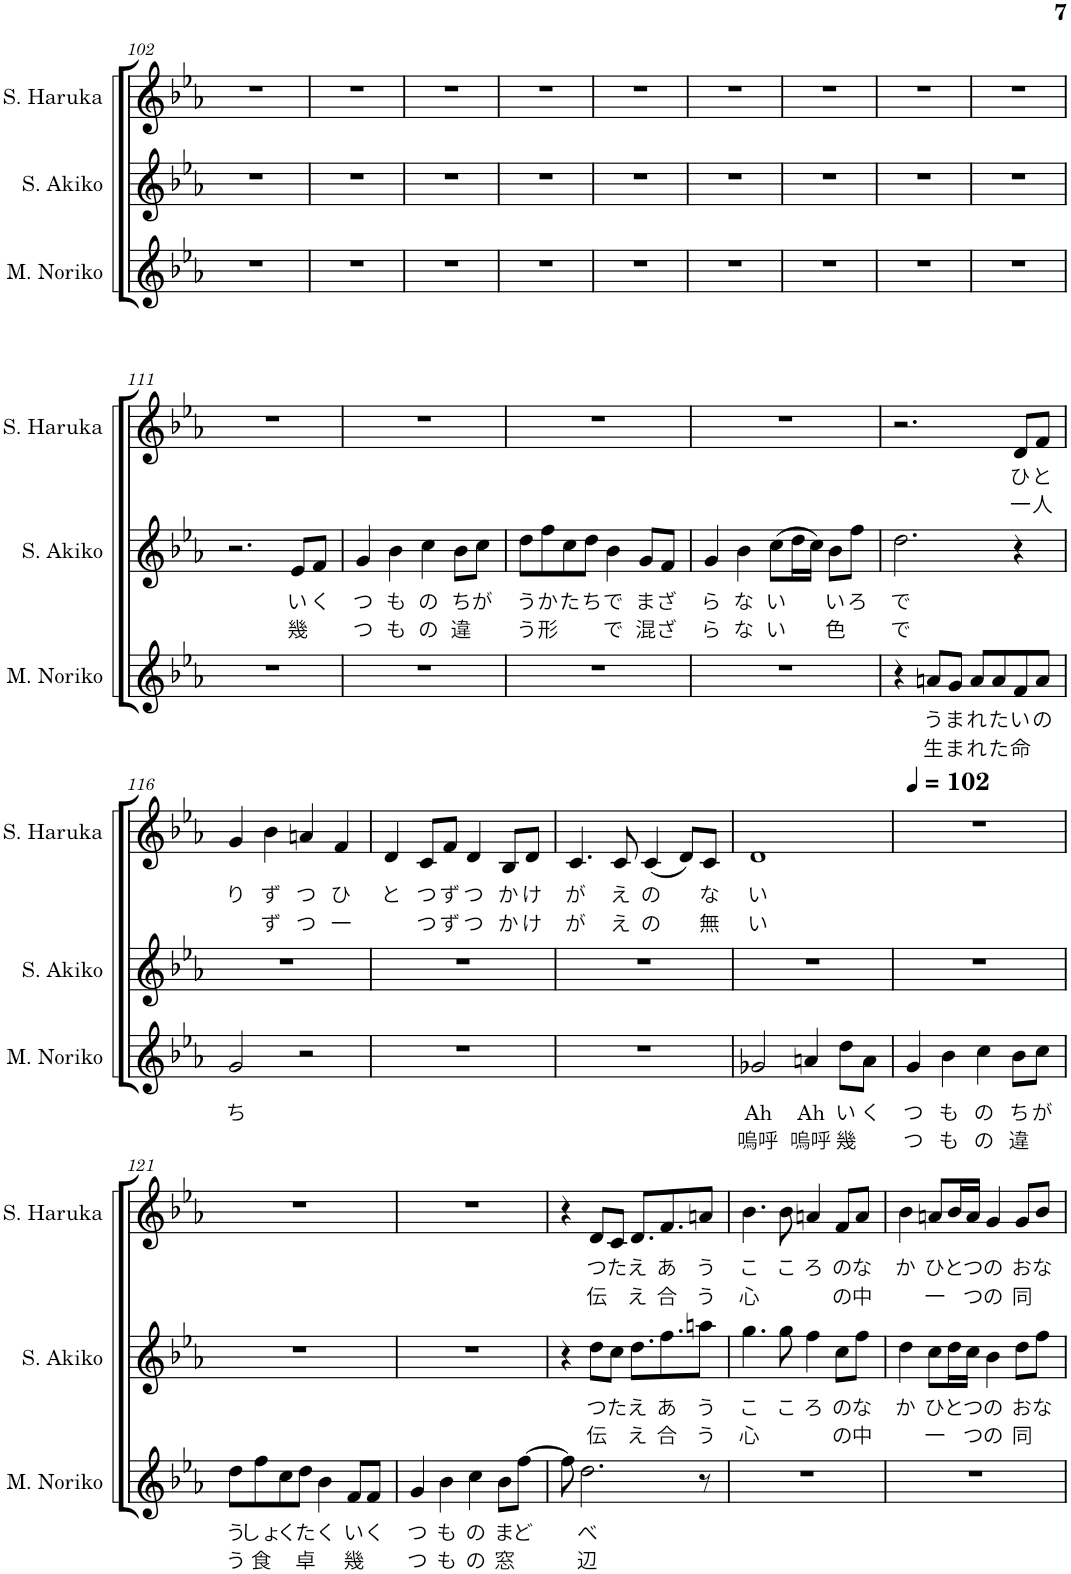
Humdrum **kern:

**kern	**text	**text	**kern	**text	**text	**kern	**text	**text
*part3	*part3	*part3	*part2	*part2	*part2	*part1	*part1	*part1
*staff3	*staff3	*staff3	*staff2	*staff2	*staff2	*staff1	*staff1	*staff1
*I"みとせのりこ	*	*	*I"志方あきこ	*	*	*I"霜月はるか	*	*
!!LO:PB:g=z
*clefG2	*	*	*clefG2	*	*	*clefG2	*	*
*k[b-e-a-]	*	*	*k[b-e-a-]	*	*	*k[b-e-a-]	*	*
*M4/4	*	*	*M4/4	*	*	*M4/4	*	*
=102	=102	=102	=102	=102	=102	=102	=102	=102
1r	.	.	1r	.	.	1r	.	.
=103	=103	=103	=103	=103	=103	=103	=103	=103
1r	.	.	1r	.	.	1r	.	.
=104	=104	=104	=104	=104	=104	=104	=104	=104
1r	.	.	1r	.	.	1r	.	.
=105	=105	=105	=105	=105	=105	=105	=105	=105
1r	.	.	1r	.	.	1r	.	.
=106	=106	=106	=106	=106	=106	=106	=106	=106
1r	.	.	1r	.	.	1r	.	.
=107	=107	=107	=107	=107	=107	=107	=107	=107
1r	.	.	1r	.	.	1r	.	.
=108	=108	=108	=108	=108	=108	=108	=108	=108
1r	.	.	1r	.	.	1r	.	.
=109	=109	=109	=109	=109	=109	=109	=109	=109
1r	.	.	1r	.	.	1r	.	.
=110	=110	=110	=110	=110	=110	=110	=110	=110
1r	.	.	1r	.	.	1r	.	.
!!LO:LB:g=z
=111	=111	=111	=111	=111	=111	=111	=111	=111
1r	.	.	2.r	.	.	1r	.	.
!	!	!	!	!LO:LY:b	!LO:LY:b	!	!	!
.	.	.	8e-/L	い	幾	.	.	.
!	!	!	!	!LO:LY:b	!	!	!	!
.	.	.	8f/J	く	.	.	.	.
=112	=112	=112	=112	=112	=112	=112	=112	=112
!	!	!	!	!LO:LY:b	!LO:LY:b	!	!	!
1r	.	.	4g/	つ	つ	1r	.	.
!	!	!	!	!LO:LY:b	!LO:LY:b	!	!	!
.	.	.	4b-\	も	も	.	.	.
!	!	!	!	!LO:LY:b	!LO:LY:b	!	!	!
.	.	.	4cc\	の	の	.	.	.
!	!	!	!	!LO:LY:b	!LO:LY:b	!	!	!
.	.	.	8b-\L	ち	違	.	.	.
!	!	!	!	!LO:LY:b	!	!	!	!
.	.	.	8cc\J	が	.	.	.	.
=113	=113	=113	=113	=113	=113	=113	=113	=113
!	!	!	!	!LO:LY:b	!LO:LY:b	!	!	!
1r	.	.	8dd\L	う	う	1r	.	.
!	!	!	!	!LO:LY:b	!LO:LY:b	!	!	!
.	.	.	8ff\	か	形	.	.	.
!	!	!	!	!LO:LY:b	!	!	!	!
.	.	.	8cc\	た	.	.	.	.
!	!	!	!	!LO:LY:b	!	!	!	!
.	.	.	8dd\J	ち	.	.	.	.
!	!	!	!	!LO:LY:b	!LO:LY:b	!	!	!
.	.	.	4b-\	で	で	.	.	.
!	!	!	!	!LO:LY:b	!LO:LY:b	!	!	!
.	.	.	8g/L	ま	混	.	.	.
!	!	!	!	!LO:LY:b	!LO:LY:b	!	!	!
.	.	.	8f/J	ざ	ざ	.	.	.
=114	=114	=114	=114	=114	=114	=114	=114	=114
!	!	!	!	!LO:LY:b	!LO:LY:b	!	!	!
1r	.	.	4g/	ら	ら	1r	.	.
!	!	!	!	!LO:LY:b	!LO:LY:b	!	!	!
.	.	.	4b-\	な	な	.	.	.
!	!	!	!	!LO:LY:b	!LO:LY:b	!	!	!
.	.	.	(8cc\L	い	い	.	.	.
.	.	.	16dd\L	.	.	.	.	.
.	.	.	16cc\JJ)	.	.	.	.	.
!	!	!	!	!LO:LY:b	!LO:LY:b	!	!	!
.	.	.	8b-\L	い	色	.	.	.
!	!	!	!	!LO:LY:b	!	!	!	!
.	.	.	8ff\J	ろ	.	.	.	.
=115	=115	=115	=115	=115	=115	=115	=115	=115
!	!	!	!	!LO:LY:b	!LO:LY:b	!	!	!
4r	.	.	2.dd\	で	で	2.r	.	.
!	!LO:LY:b	!LO:LY:b	!	!	!	!	!	!
8an/L	う	生	.	.	.	.	.	.
!	!LO:LY:b	!LO:LY:b	!	!	!	!	!	!
8g/J	ま	ま	.	.	.	.	.	.
!	!LO:LY:b	!LO:LY:b	!	!	!	!	!	!
8a/L	れ	れ	.	.	.	.	.	.
!	!LO:LY:b	!LO:LY:b	!	!	!	!	!	!
8a/	た	た	.	.	.	.	.	.
!	!LO:LY:b	!LO:LY:b	!	!	!	!	!LO:LY:b	!LO:LY:b
8f/	い	命	4r	.	.	8d/L	ひ	一
!	!LO:LY:b	!	!	!	!	!	!LO:LY:b	!LO:LY:b
8a/J	の	.	.	.	.	8f/J	と	人
!!LO:LB:g=z
=116	=116	=116	=116	=116	=116	=116	=116	=116
!	!LO:LY:b	!	!	!	!	!	!LO:LY:b	!
2g/	ち	.	1r	.	.	4g/	り	.
!	!	!	!	!	!	!	!LO:LY:b	!LO:LY:b
.	.	.	.	.	.	4b-\	ず	ず
!	!	!	!	!	!	!	!LO:LY:b	!LO:LY:b
2r	.	.	.	.	.	4an/	つ	つ
!	!	!	!	!	!	!	!LO:LY:b	!LO:LY:b
.	.	.	.	.	.	4f/	ひ	一
=117	=117	=117	=117	=117	=117	=117	=117	=117
!	!	!	!	!	!	!	!LO:LY:b	!
1r	.	.	1r	.	.	4d/	と	.
!	!	!	!	!	!	!	!LO:LY:b	!LO:LY:b
.	.	.	.	.	.	8c/L	つ	つ
!	!	!	!	!	!	!	!LO:LY:b	!LO:LY:b
.	.	.	.	.	.	8f/J	ず	ず
!	!	!	!	!	!	!	!LO:LY:b	!LO:LY:b
.	.	.	.	.	.	4d/	つ	つ
!	!	!	!	!	!	!	!LO:LY:b	!LO:LY:b
.	.	.	.	.	.	8B-/L	か	か
!	!	!	!	!	!	!	!LO:LY:b	!LO:LY:b
.	.	.	.	.	.	8d/J	け	け
=118	=118	=118	=118	=118	=118	=118	=118	=118
!	!	!	!	!	!	!	!LO:LY:b	!LO:LY:b
1r	.	.	1r	.	.	4.c/	が	が
!	!	!	!	!	!	!	!LO:LY:b	!LO:LY:b
.	.	.	.	.	.	8c/	え	え
!	!	!	!	!	!	!	!LO:LY:b	!LO:LY:b
.	.	.	.	.	.	(4c/	の	の
.	.	.	.	.	.	8d/L)	.	.
!	!	!	!	!	!	!	!LO:LY:b	!LO:LY:b
.	.	.	.	.	.	8c/J	な	無
=119	=119	=119	=119	=119	=119	=119	=119	=119
!	!LO:LY:b	!LO:LY:b	!	!	!	!	!LO:LY:b	!LO:LY:b
2g-X/	Ah	嗚呼	1r	.	.	1d	い	い
!	!LO:LY:b	!LO:LY:b	!	!	!	!	!	!
4an/	Ah	嗚呼	.	.	.	.	.	.
!	!LO:LY:b	!LO:LY:b	!	!	!	!	!	!
8dd\L	い	幾	.	.	.	.	.	.
!	!LO:LY:b	!	!	!	!	!	!	!
8a\J	く	.	.	.	.	.	.	.
=120	=120	=120	=120	=120	=120	=120	=120	=120
*	*	*	*	*	*	*MM102	*	*
!	!LO:LY:b	!LO:LY:b	!	!	!	!	!	!
4g/	つ	つ	1r	.	.	1r	.	.
!	!LO:LY:b	!LO:LY:b	!	!	!	!	!	!
4b-\	も	も	.	.	.	.	.	.
!	!LO:LY:b	!LO:LY:b	!	!	!	!	!	!
4cc\	の	の	.	.	.	.	.	.
!	!LO:LY:b	!LO:LY:b	!	!	!	!	!	!
8b-\L	ち	違	.	.	.	.	.	.
!	!LO:LY:b	!	!	!	!	!	!	!
8cc\J	が	.	.	.	.	.	.	.
!!LO:LB:g=z
=121	=121	=121	=121	=121	=121	=121	=121	=121
!	!LO:LY:b	!LO:LY:b	!	!	!	!	!	!
8dd\L	う	う	1r	.	.	1r	.	.
!	!LO:LY:b	!LO:LY:b	!	!	!	!	!	!
8ff\	しょ	食	.	.	.	.	.	.
!	!LO:LY:b	!	!	!	!	!	!	!
8cc\	く	.	.	.	.	.	.	.
!	!LO:LY:b	!LO:LY:b	!	!	!	!	!	!
8dd\J	た	卓	.	.	.	.	.	.
!	!LO:LY:b	!	!	!	!	!	!	!
4b-\	く	.	.	.	.	.	.	.
!	!LO:LY:b	!LO:LY:b	!	!	!	!	!	!
8f/L	い	幾	.	.	.	.	.	.
!	!LO:LY:b	!	!	!	!	!	!	!
8f/J	く	.	.	.	.	.	.	.
=122	=122	=122	=122	=122	=122	=122	=122	=122
!	!LO:LY:b	!LO:LY:b	!	!	!	!	!	!
4g/	つ	つ	1r	.	.	1r	.	.
!	!LO:LY:b	!LO:LY:b	!	!	!	!	!	!
4b-\	も	も	.	.	.	.	.	.
!	!LO:LY:b	!LO:LY:b	!	!	!	!	!	!
4cc\	の	の	.	.	.	.	.	.
!	!LO:LY:b	!LO:LY:b	!	!	!	!	!	!
8b-\L	ま	窓	.	.	.	.	.	.
!	!LO:LY:b	!	!	!	!	!	!	!
[8ff\J	ど	.	.	.	.	.	.	.
=123	=123	=123	=123	=123	=123	=123	=123	=123
8ff\]	.	.	4r	.	.	4r	.	.
!	!LO:LY:b	!LO:LY:b	!	!	!	!	!	!
2.dd\	べ	辺	.	.	.	.	.	.
!	!	!	!	!LO:LY:b	!LO:LY:b	!	!LO:LY:b	!LO:LY:b
.	.	.	8dd\L	つ	伝	8d/L	つ	伝
!	!	!	!	!LO:LY:b	!	!	!LO:LY:b	!
.	.	.	8cc\J	た	.	8c/J	た	.
!	!	!	!	!LO:LY:b	!LO:LY:b	!	!LO:LY:b	!LO:LY:b
.	.	.	8.dd\L	え	え	8.d/L	え	え
!	!	!	!	!LO:LY:b	!LO:LY:b	!	!LO:LY:b	!LO:LY:b
.	.	.	8.ff\	あ	合	8.f/	あ	合
!	!	!	!	!LO:LY:b	!LO:LY:b	!	!LO:LY:b	!LO:LY:b
8r	.	.	8aan\J	う	う	8an/J	う	う
=124	=124	=124	=124	=124	=124	=124	=124	=124
!	!	!	!	!LO:LY:b	!LO:LY:b	!	!LO:LY:b	!LO:LY:b
1r	.	.	4.gg\	こ	心	4.b-\	こ	心
!	!	!	!	!LO:LY:b	!	!	!LO:LY:b	!
.	.	.	8gg\	こ	.	8b-\	こ	.
!	!	!	!	!LO:LY:b	!	!	!LO:LY:b	!
.	.	.	4ff\	ろ	.	4an/	ろ	.
!	!	!	!	!LO:LY:b	!LO:LY:b	!	!LO:LY:b	!LO:LY:b
.	.	.	8cc\L	の	の	8f/L	の	の
!	!	!	!	!LO:LY:b	!LO:LY:b	!	!LO:LY:b	!LO:LY:b
.	.	.	8ff\J	な	中	8a/J	な	中
=125	=125	=125	=125	=125	=125	=125	=125	=125
!	!	!	!	!LO:LY:b	!	!	!LO:LY:b	!
1r	.	.	4dd\	か	.	4b-\	か	.
!	!	!	!	!LO:LY:b	!LO:LY:b	!	!LO:LY:b	!LO:LY:b
.	.	.	8cc\L	ひ	一	8an/L	ひ	一
!	!	!	!	!LO:LY:b	!	!	!LO:LY:b	!
.	.	.	16dd\L	と	.	16b-/L	と	.
!	!	!	!	!LO:LY:b	!LO:LY:b	!	!LO:LY:b	!LO:LY:b
.	.	.	16cc\JJ	つ	つ	16a/JJ	つ	つ
!	!	!	!	!LO:LY:b	!LO:LY:b	!	!LO:LY:b	!LO:LY:b
.	.	.	4b-\	の	の	4g/	の	の
!	!	!	!	!LO:LY:b	!LO:LY:b	!	!LO:LY:b	!LO:LY:b
.	.	.	8dd\L	お	同	8g/L	お	同
!	!	!	!	!LO:LY:b	!	!	!LO:LY:b	!
.	.	.	8ff\J	な	.	8b-/J	な	.
=	=	=	=	=	=	=	=	=
*-	*-	*-	*-	*-	*-	*-	*-	*-
